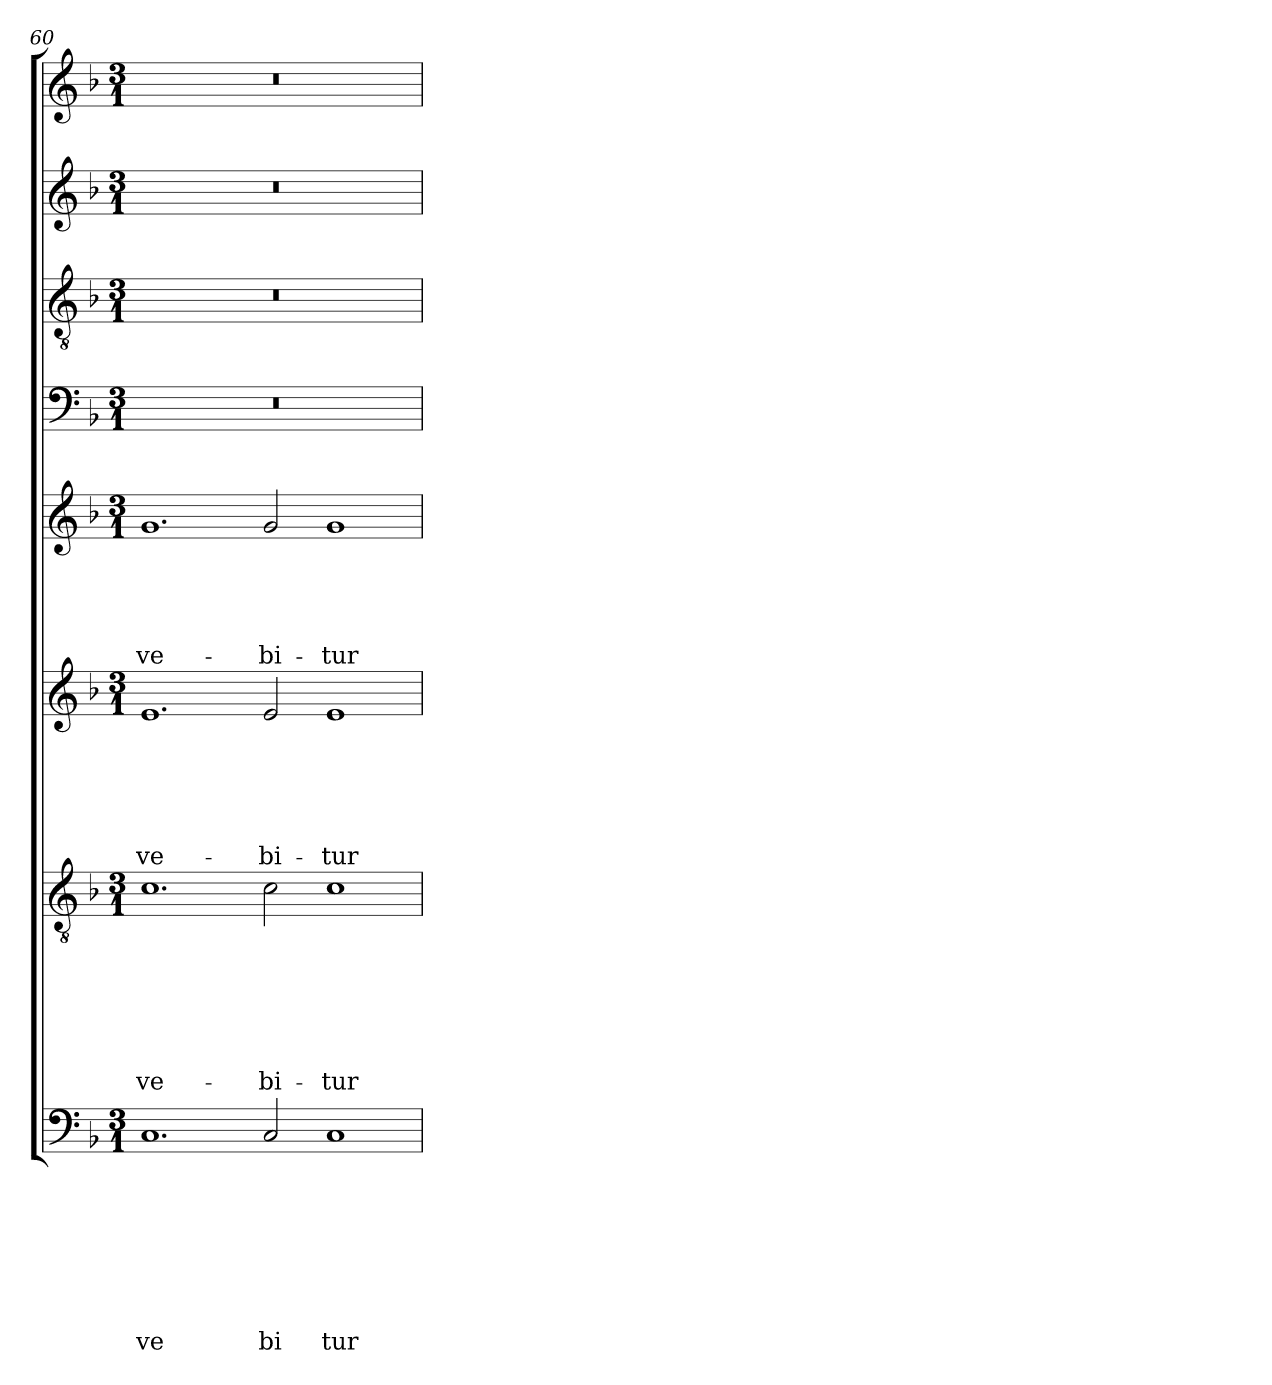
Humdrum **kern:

**kern	**text	**text	**text	**text	**text	**text	**text	**text	**kern	**text	**text	**text	**text	**text	**text	**text	**kern	**text	**text	**text	**text	**text	**text	**kern	**text	**text	**text	**text	**text	**kern	**kern	**kern	**kern
*part8	*part8	*part8	*part8	*part8	*part8	*part8	*part8	*part8	*part7	*part7	*part7	*part7	*part7	*part7	*part7	*part7	*part6	*part6	*part6	*part6	*part6	*part6	*part6	*part5	*part5	*part5	*part5	*part5	*part5	*part4	*part3	*part2	*part1
*staff8	*staff8	*staff8	*staff8	*staff8	*staff8	*staff8	*staff8	*staff8	*staff7	*staff7	*staff7	*staff7	*staff7	*staff7	*staff7	*staff7	*staff6	*staff6	*staff6	*staff6	*staff6	*staff6	*staff6	*staff5	*staff5	*staff5	*staff5	*staff5	*staff5	*staff4	*staff3	*staff2	*staff1
!!LO:LB:g=z
*clefF4	*	*	*	*	*	*	*	*	*clefGv2	*	*	*	*	*	*	*	*clefG2	*	*	*	*	*	*	*clefG2	*	*	*	*	*	*clefF4	*clefGv2	*clefG2	*clefG2
*k[b-]	*	*	*	*	*	*	*	*	*k[b-]	*	*	*	*	*	*	*	*k[b-]	*	*	*	*	*	*	*k[b-]	*	*	*	*	*	*k[b-]	*k[b-]	*k[b-]	*k[b-]
*F:	*	*	*	*	*	*	*	*	*F:	*	*	*	*	*	*	*	*F:	*	*	*	*	*	*	*F:	*	*	*	*	*	*F:	*F:	*F:	*F:
*M3/1	*	*	*	*	*	*	*	*	*M3/1	*	*	*	*	*	*	*	*M3/1	*	*	*	*	*	*	*M3/1	*	*	*	*	*	*M3/1	*M3/1	*M3/1	*M3/1
=60	=60	=60	=60	=60	=60	=60	=60	=60	=60	=60	=60	=60	=60	=60	=60	=60	=60	=60	=60	=60	=60	=60	=60	=60	=60	=60	=60	=60	=60	=60	=60	=60	=60
!	!	!	!	!	!	!	!	!LO:LY:b	!	!	!	!	!	!	!	!LO:LY:b	!	!	!	!	!	!	!LO:LY:b	!	!	!	!	!	!LO:LY:b	!	!	!	!
1.C	.	.	.	.	.	.	.	-ve	1.c	.	.	.	.	.	.	ve-	1.e	.	.	.	.	.	ve-	1.g	.	.	.	.	-ve-	0.r	0.r	0.r	0.r
!	!	!	!	!	!	!	!	!LO:LY:b	!	!	!	!	!	!	!	!LO:LY:b	!	!	!	!	!	!	!LO:LY:b	!	!	!	!	!	!LO:LY:b	!	!	!	!
2C/	.	.	.	.	.	.	.	bi	2c\	.	.	.	.	.	.	-bi-	2e/	.	.	.	.	.	-bi-	2g/	.	.	.	.	-bi-	.	.	.	.
!	!	!	!	!	!	!	!	!LO:LY:b	!	!	!	!	!	!	!	!LO:LY:b	!	!	!	!	!	!	!LO:LY:b	!	!	!	!	!	!LO:LY:b	!	!	!	!
1C	.	.	.	.	.	.	.	tur	1c	.	.	.	.	.	.	-tur	1e	.	.	.	.	.	-tur	1g	.	.	.	.	-tur	.	.	.	.
=	=	=	=	=	=	=	=	=	=	=	=	=	=	=	=	=	=	=	=	=	=	=	=	=	=	=	=	=	=	=	=	=	=
*-	*-	*-	*-	*-	*-	*-	*-	*-	*-	*-	*-	*-	*-	*-	*-	*-	*-	*-	*-	*-	*-	*-	*-	*-	*-	*-	*-	*-	*-	*-	*-	*-	*-
